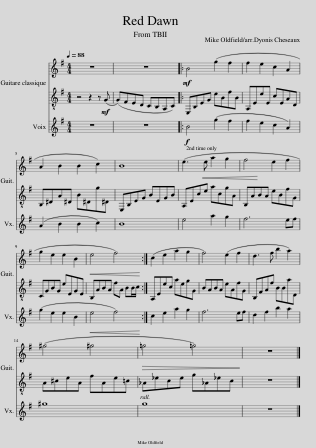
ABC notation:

X:1
%%score { 1 | 2 } 3
L:1/8
Q:1/4=88
M:4/4
I:linebreak $
K:G
V:1 treble
V:2 treble-8
V:3 treble
V:1
 z8 | z8 |:!mf! B4 (g2 f2 | f2 e2 c2 A2 |$ A2 B2 B2 c2) | %5
 B8 |!<(! (e3 e a2 g2!<)! | f4 e2 f2 |$ g2 e2 e2 B2 |!<(! e4 f4)!<)! :| %10
 (c2 e2 a2 g2 | f4) (e2 f2 | d3 f b2 a2) |$ (^g4 ^g4 |!>(! =g4 =g4)!>)! | %15
 z8 |] %16
V:2
 z4 z2 z!mf! (G | (G)FED CB,A,C) |: E,B,EG eBfB | A,EeE cEAD |$ B,^DA^D B^Dg^D | %5
 E,B,EG BEGB | A,Ece acgA | B,ABA eBfG |$ CGBG eEGE | B,ABA fA BB/c/ :| %10
 A,Eec aegG | BABA eAfG | B,FAf BBaD |$ A^ceA fAe=c | _A_ece g_A_ec | %15
 z8 |] %16
V:3
 z8 | z8 |:!f! B4 (g2 f2 | f2 e2 c2 A2) |$ (A2 B2 B2 c2) | %5
 B8 | e4 a2 g2 | f6 ef |$ (g2 e2 e2 B2 |!<(! e4 f4)!<)! :| %10
 c2 e2 a2 g2 | f6 ef | d2 f2 b2 a2 |$ ^g8 | g8 | %15
 z8 |] %16
